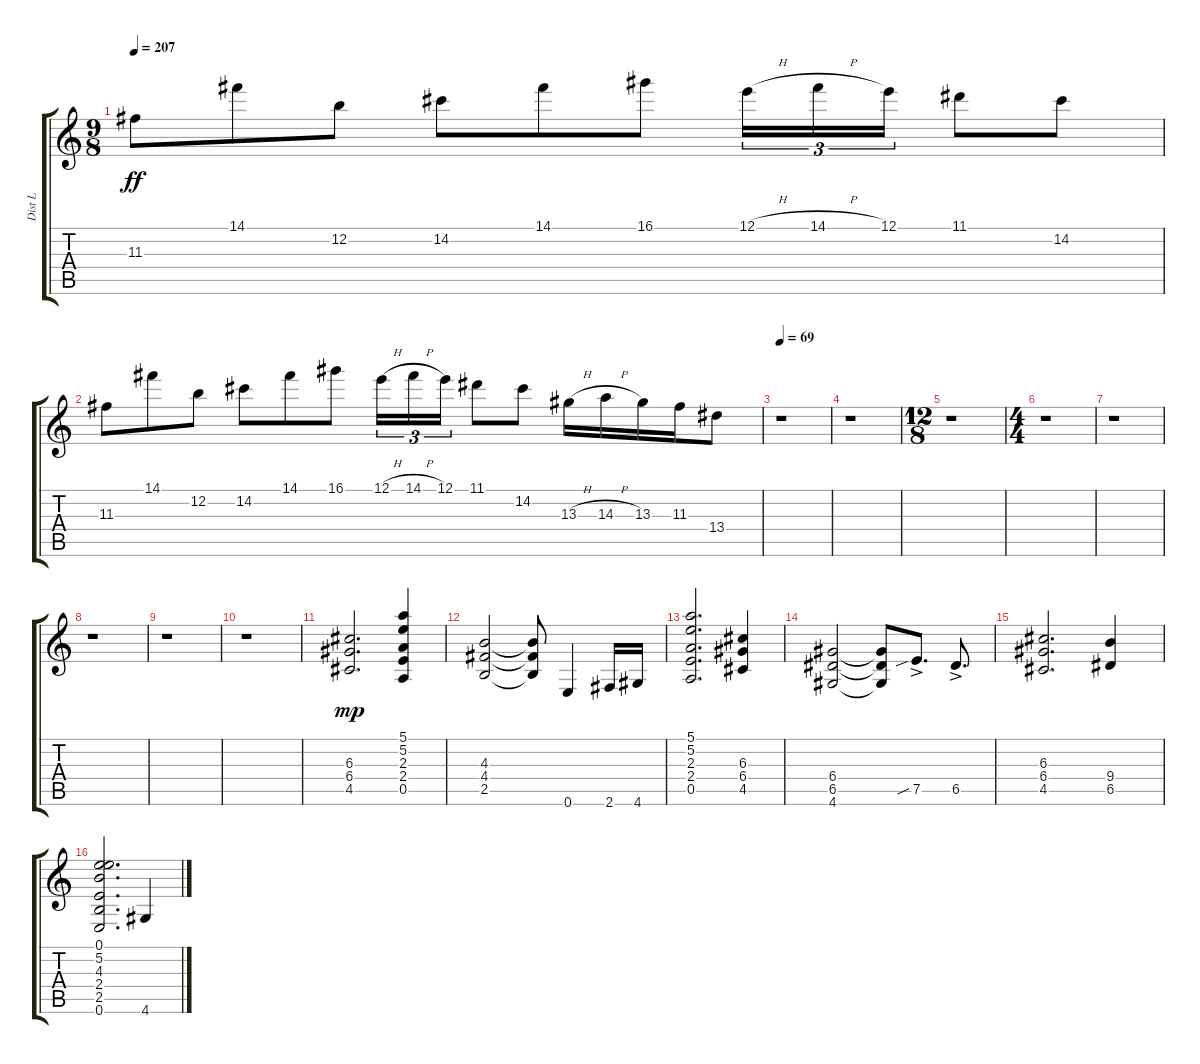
\track ("Dist L" "Dist L") {instrument distortionguitar}
\staff {score tabs}
\tuning (E4 B3 G3 D3 A2 E2) {hide}
\ts (9 8)
\tempo 207
\clef g2
\ks c
11.3.8{dy ff} 14.1.8 12.2.8 14.2.8 14.1.8 16.1.8 12.1{h}.16{tu (3 2)} 14.1{h}.16{tu (3 2)} 12.1.16{tu (3 2)} 11.1.8 14.2.8 |
11.3.8 14.1.8 12.2.8 14.2.8 14.1.8 16.1.8 12.1{h}.16{tu (3 2)} 14.1{h}.16{tu (3 2)} 12.1.16{tu (3 2)} 11.1.8 14.2.8 13.3{h}.16 14.3{h}.16 13.3.16 11.3.16 13.4.8 |
\tempo 69
r.1 |
r.1 |
\ts (12 8)
r.1 |
\ts (4 4)
r.1 |
r.1 |
r.1 |
r.1 |
r.1 |
(6.3 6.4 4.5).2{d dy mp} (5.1 5.2 2.3 2.4 0.5).4 |
(4.3 4.4 2.5).2 (4.3{t} 4.4{t} 2.5{t}).8 0.6.4 2.6.16 4.6.16 |
(5.1 5.2 2.3 2.4 0.5).2{d} (6.3 6.4 4.5).4 |
(6.4 6.5 4.6).2 (6.4{t} 6.5{t} 4.6{t}).8 7.5{sib ac}.8{d} 6.5{ac}.8{d} |
(6.3 6.4 4.5).2{d} (9.4 6.5).4 |
(0.1 5.2 4.3 2.4 2.5 0.6).2{d} 4.6.4
